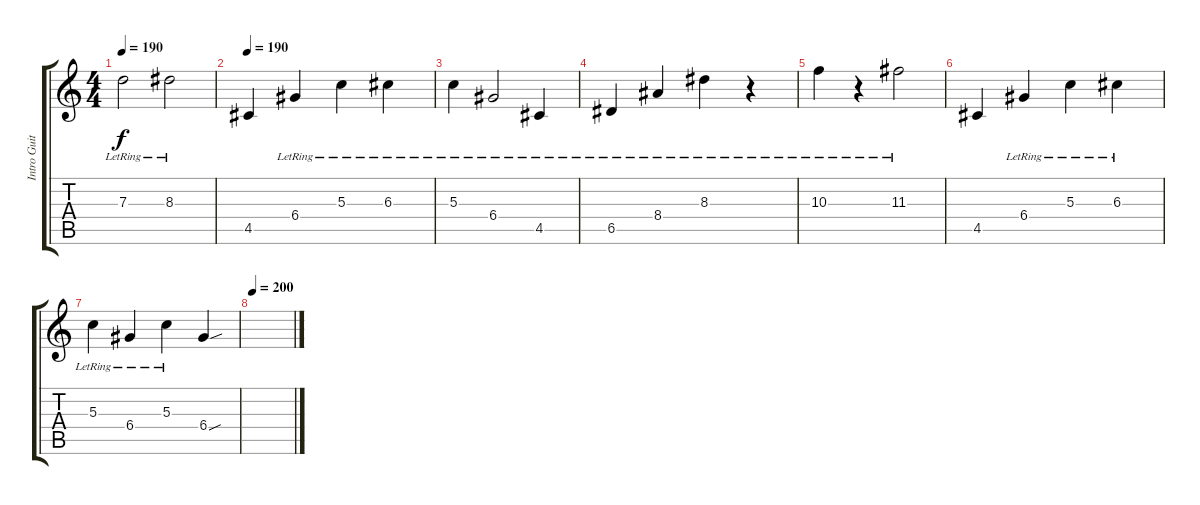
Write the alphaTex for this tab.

\track ("Intro Guitar" "Intro Guit") {instrument electricguitarjazz}
\staff {score tabs}
\tuning (E4 B3 G3 D3 A2 E2) {hide}
\ts (4 4)
\tempo 190
\clef g2
\ks c
7.3{lr}.2{dy f} 8.3{lr}.2 |
\tempo 190
4.5.4 6.4{lr}.4 5.3{lr}.4 6.3{lr}.4 |
5.3{lr}.4 6.4{lr}.2 4.5{lr}.4 |
6.5{lr}.4 8.4{lr}.4 8.3{lr}.4 r.4 |
10.3{lr}.4 r.4 11.3{lr}.2 |
4.5.4 6.4{lr}.4 5.3{lr}.4 6.3{lr}.4 |
5.3{lr}.4 6.4{lr}.4 5.3{lr}.4 6.4{sou}.4 |
\tempo 200
